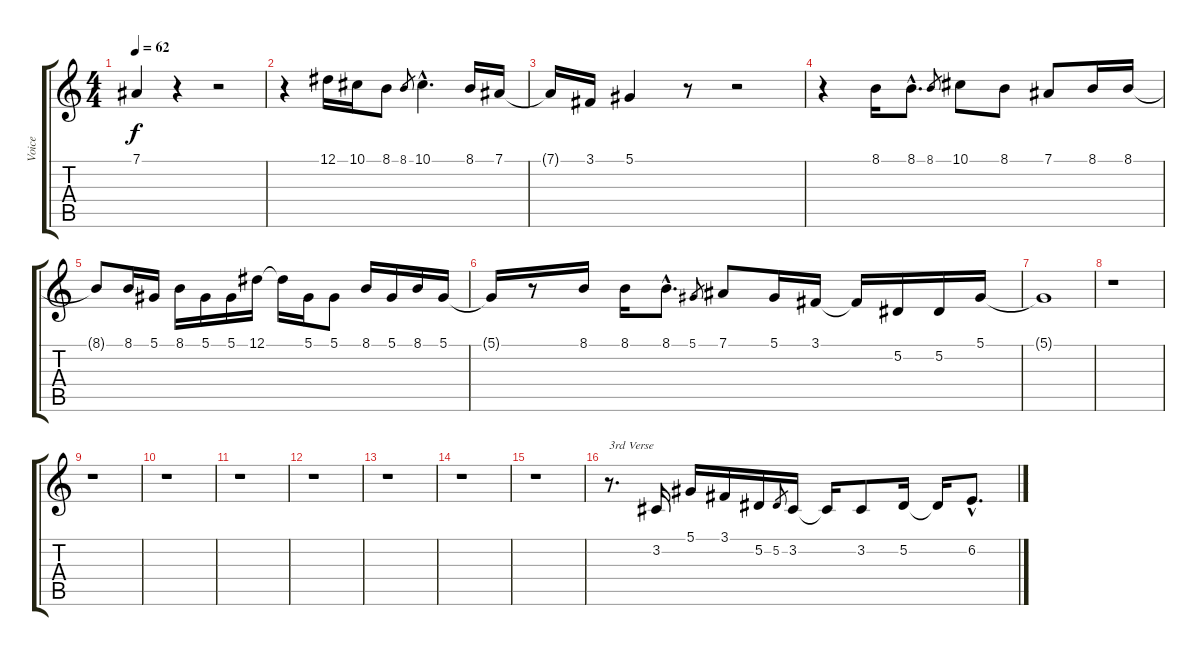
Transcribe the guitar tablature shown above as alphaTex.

\track ("Voice" "Voice") {instrument cello}
\staff {score tabs}
\tuning (Eb4 Bb3 Gb3 Db3 Ab2 Eb2) {hide}
\ts (4 4)
\tempo 62
\clef g2
\ks c
7.1{t}.4{dy f} r.4 r.2 |
r.4 12.1.16 10.1.16 8.1.8 8.1.8{gr} 10.1{hac}.4{d} 8.1.16 7.1.16 |
7.1{t}.16 3.1.16 5.1.4 r.8 r.2 |
r.4 8.1.16 8.1{hac}.8{d} 8.1.8{gr} 10.1.8 8.1.8 7.1.8 8.1.16 8.1.16 |
8.1{t}.8 8.1.16 5.1.16 8.1.16 5.1.16 5.1.16 12.1.16 12.1{t}.16 5.1.16 5.1.8 8.1.16 5.1.16 8.1.16 5.1.16 |
5.1{t}.16 r.8 8.1.16 8.1.16 8.1{hac}.8{d} 5.1.8{gr} 7.1.8 5.1.16 3.1.16 3.1{t}.16 5.2.16 5.2.16 5.1.16 |
5.1{t}.1 |
r.1 |
r.1 |
r.1 |
r.1 |
r.1 |
r.1 |
r.1 |
r.1 |
r.8{d txt "3rd Verse"} 3.2.16 5.1.16 3.1.16 5.2.16 5.2.8{gr} 3.2.16 3.2{t}.16 3.2.8 5.2.16 5.2{t}.16 6.2{hac}.8{d}
